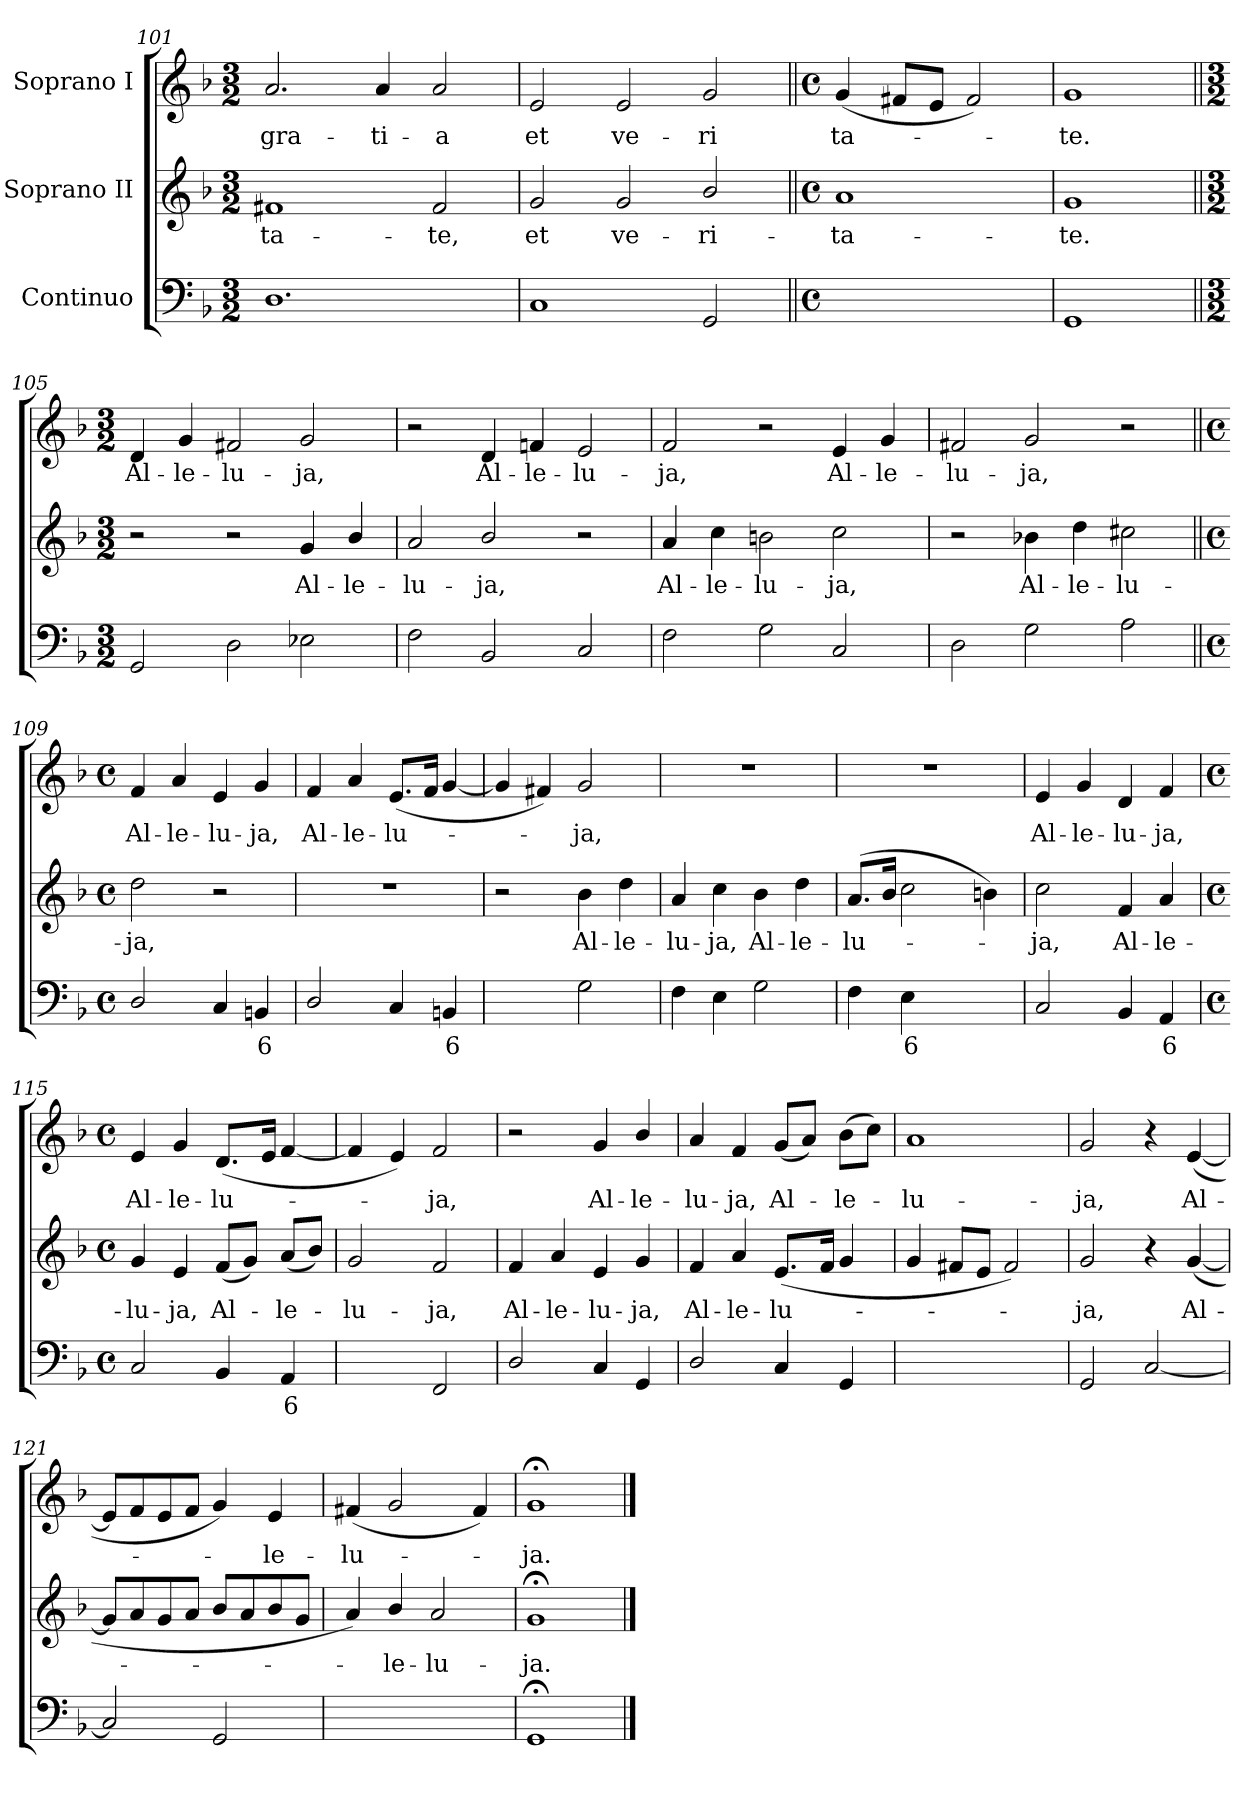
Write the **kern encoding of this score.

**kern	**text	**kern	**text	**kern	**text
*part3	*part3	*part2	*part2	*part1	*part1
*staff3	*staff3	*staff2	*staff2	*staff1	*staff1
*I"Continuo	*	*I"Soprano II	*	*I"Soprano I	*
*clefF4	*	*clefG2	*	*clefG2	*
*k[b-]	*	*k[b-]	*	*k[b-]	*
*F:	*	*F:	*	*F:	*
*M3/2	*	*M3/2	*	*M3/2	*
=101	=101	=101	=101	=101	=101
!	!	!	!LO:LY:b	!	!LO:LY:b
1.D	.	1f#X	-ta-	2.a	gra-
!	!	!	!	!	!LO:LY:b
.	.	.	.	4a	-ti-
!	!	!	!LO:LY:b	!	!LO:LY:b
.	.	2f#	-te,	2a	-a
=102	=102	=102	=102	=102	=102
!	!	!	!LO:LY:b	!	!LO:LY:b
1C	.	2g	et	2e	et
!	!	!	!LO:LY:b	!	!LO:LY:b
.	.	2g	ve-	2e	ve-
!	!	!	!LO:LY:b	!	!LO:LY:b
2GG	.	2b-/	-ri-	2g	-ri
=103||	=103||	=103||	=103||	=103||	=103||
*M4/4	*	*M4/4	*	*M4/4	*
*met(c)	*	*met(c)	*	*met(c)	*
!	!LO:LY:b	!	!LO:LY:b	!	!LO:LY:b
[2Dyy	4	1a	-ta-	(<4g	ta--
.	.	.	.	8f#XL	.
.	.	.	.	8eJ	.
2Dyy]	.	.	.	2f#)	.
=104	=104	=104	=104	=104	=104
!	!	!	!LO:LY:b	!	!LO:LY:b
1GG	.	1g	-te.	1g	te.
=105||	=105||	=105||	=105||	=105||	=105||
*M3/2	*	*M3/2	*	*M3/2	*
!	!	!	!	!	!LO:LY:b
2GG	.	2r	.	4d	Al-
!	!	!	!	!	!LO:LY:b
.	.	.	.	4g	-le-
!	!	!	!	!	!LO:LY:b
2D	.	2r	.	2f#X	-lu-
!	!	!	!LO:LY:b	!	!LO:LY:b
2E-X	.	4g	Al-	2g	-ja,
!	!	!	!LO:LY:b	!	!
.	.	4b-/	-le-	.	.
=106	=106	=106	=106	=106	=106
!	!	!	!LO:LY:b	!	!
2F	.	2a	-lu-	2r	.
!	!	!	!LO:LY:b	!	!LO:LY:b
2BB-	.	2b-/	-ja,	4d	Al-
!	!	!	!	!	!LO:LY:b
.	.	.	.	4fn	-le-
!	!	!	!	!	!LO:LY:b
2C	.	2r	.	2e	-lu-
!!LO:LB:g=z
=107	=107	=107	=107	=107	=107
!	!	!	!LO:LY:b	!	!LO:LY:b
2F	.	4a	Al-	2f	-ja,
!	!	!	!LO:LY:b	!	!
.	.	4cc	-le-	.	.
!	!	!	!LO:LY:b	!	!
2G	.	2bn	-lu-	2r	.
!	!	!	!LO:LY:b	!	!LO:LY:b
2C	.	2cc	-ja,	4e	Al-
!	!	!	!	!	!LO:LY:b
.	.	.	.	4g	-le-
=108	=108	=108	=108	=108	=108
!	!	!	!	!	!LO:LY:b
2D	.	2r	.	2f#X	-lu-
!	!	!	!LO:LY:b	!	!LO:LY:b
2G	.	4b-X	Al-	2g	-ja,
!	!	!	!LO:LY:b	!	!
.	.	4dd	-le-	.	.
!	!	!	!LO:LY:b	!	!
2A	.	2cc#X	-lu-	2r	.
=109||	=109||	=109||	=109||	=109||	=109||
*M4/4	*	*M4/4	*	*M4/4	*
*met(c)	*	*met(c)	*	*met(c)	*
!	!	!	!LO:LY:b	!	!LO:LY:b
2D/	.	2dd	-ja,	4f	Al-
!	!	!	!	!	!LO:LY:b
.	.	.	.	4a	-le-
!	!	!	!	!	!LO:LY:b
4C	.	2r	.	4e	-lu-
!	!LO:LY:b	!	!	!	!LO:LY:b
4BBn	6	.	.	4g	-ja,
=110	=110	=110	=110	=110	=110
!	!	!	!	!	!LO:LY:b
2D/	.	1r	.	4f	Al-
!	!	!	!	!	!LO:LY:b
.	.	.	.	4a	-le-
!	!	!	!	!	!LO:LY:b
4C	.	.	.	(<8.eL	-lu-
.	.	.	.	16fJ	.
!	!LO:LY:b	!	!	!	!
4BBn	6	.	.	[4g	.
=111	=111	=111	=111	=111	=111
!	!LO:LY:b	!	!	!	!
[4Dyy	4	2r	.	4g]	.
4Dyy]	.	.	.	4f#X)	.
!	!	!	!LO:LY:b	!	!LO:LY:b
2G	.	4b-	Al-	2g	ja,
!	!	!	!LO:LY:b	!	!
.	.	4dd	-le-	.	.
=112	=112	=112	=112	=112	=112
!	!	!	!LO:LY:b	!	!
4F	.	4a	-lu-	1r	.
!	!	!	!LO:LY:b	!	!
4E	.	4cc	-ja,	.	.
!	!	!	!LO:LY:b	!	!
2G	.	4b-	Al-	.	.
!	!	!	!LO:LY:b	!	!
.	.	4dd	-le-	.	.
=113	=113	=113	=113	=113	=113
!	!	!	!LO:LY:b	!	!
4F	.	(<8.aL	-lu-	1r	.
.	.	16b-J	.	.	.
!	!LO:LY:b	!	!	!	!
4E	6	2cc	.	.	.
!	!LO:LY:b	!	!	!	!
[4Gyy	4	.	.	.	.
4Gyy]	.	4bn)	.	.	.
=114	=114	=114	=114	=114	=114
!	!	!	!LO:LY:b	!	!LO:LY:b
2C	.	2cc	ja,	4e	Al-
!	!	!	!	!	!LO:LY:b
.	.	.	.	4g	-le-
!	!	!	!LO:LY:b	!	!LO:LY:b
4BB-	.	4f	Al-	4d	-lu-
!	!LO:LY:b	!	!LO:LY:b	!	!LO:LY:b
4AA	6	4a	-le-	4f	-ja,
!!LO:LB:g=z
=115	=115	=115	=115	=115	=115
*M4/4	*	*M4/4	*	*M4/4	*
*met(c)	*	*met(c)	*	*met(c)	*
!	!	!	!LO:LY:b	!	!LO:LY:b
2C	.	4g	-lu-	4e	Al-
!	!	!	!LO:LY:b	!	!LO:LY:b
.	.	4e	-ja,	4g	-le-
!	!	!	!LO:LY:b	!	!LO:LY:b
4BB-	.	(<8fL	Al-	(<8.dL	-lu-
.	.	8gJ)	.	.	.
.	.	.	.	16eJ	.
!	!LO:LY:b	!	!LO:LY:b	!	!
4AA	6	(<8aL	le-	[4f	.
.	.	8b-J)	.	.	.
=116	=116	=116	=116	=116	=116
!	!LO:LY:b	!	!LO:LY:b	!	!
[4Cyy	4	2g	lu-	4f]	.
!	!LO:LY:b	!	!	!	!
4Cyy]	3	.	.	4e)	.
!	!	!	!LO:LY:b	!	!LO:LY:b
2FF	.	2f	-ja,	2f	ja,
=117	=117	=117	=117	=117	=117
!	!	!	!LO:LY:b	!	!
2D/	.	4f	Al-	2r	.
!	!	!	!LO:LY:b	!	!
.	.	4a	-le-	.	.
!	!	!	!LO:LY:b	!	!LO:LY:b
4C	.	4e	-lu-	4g	Al-
!	!	!	!LO:LY:b	!	!LO:LY:b
4GG	.	4g	-ja,	4b-/	-le-
=118	=118	=118	=118	=118	=118
!	!	!	!LO:LY:b	!	!LO:LY:b
2D/	.	4f	Al-	4a	-lu-
!	!	!	!LO:LY:b	!	!LO:LY:b
.	.	4a	-le-	4f	-ja,
!	!	!	!LO:LY:b	!	!LO:LY:b
4C	.	(<8.eL	-lu-	(<8gL	Al-
.	.	.	.	8aJ)	.
.	.	16fJ	.	.	.
!	!	!	!	!	!LO:LY:b
4GG	.	4g	.	(>8b-L	le-
.	.	.	.	8ccJ)	.
=119	=119	=119	=119	=119	=119
!	!LO:LY:b	!	!	!	!LO:LY:b
[2Dyy	4	4g	.	1a	lu--
.	.	8f#XL	.	.	.
.	.	8eJ	.	.	.
2Dyy]	.	2f#)	.	.	.
=120	=120	=120	=120	=120	=120
!	!	!	!LO:LY:b	!	!LO:LY:b
2GG	.	2g	ja,	2g	-ja,
[2C	.	4r	.	4r	.
!	!	!	!LO:LY:b	!	!LO:LY:b
.	.	(<[4g	Al-	(<[4e	Al-
=121	=121	=121	=121	=121	=121
2C]	.	8gL]	.	8eL]	.
.	.	8a	.	8f	.
.	.	8g	.	8e	.
.	.	8aJ	.	8fJ	.
2GG	.	8b-L	.	4g)	.
.	.	8a	.	.	.
!	!	!	!	!	!LO:LY:b
.	.	8b-	.	4e	le-
.	.	8gJ	.	.	.
=122	=122	=122	=122	=122	=122
!	!	!	!	!	!LO:LY:b
[4Dyy	.	4a)	.	(<4f#X	-lu-
!	!LO:LY:b	!	!LO:LY:b	!	!
2Dyy_	4	4b-/	le-	2g	.
!	!	!	!LO:LY:b	!	!
.	.	2a	-lu-	.	.
4Dyy]	.	.	.	4f#)	.
=123	=123	=123	=123	=123	=123
!	!	!	!LO:LY:b	!	!LO:LY:b
1GG;<	.	1g;<	-ja.	1g;<	ja.
==	==	==	==	==	==
*-	*-	*-	*-	*-	*-
